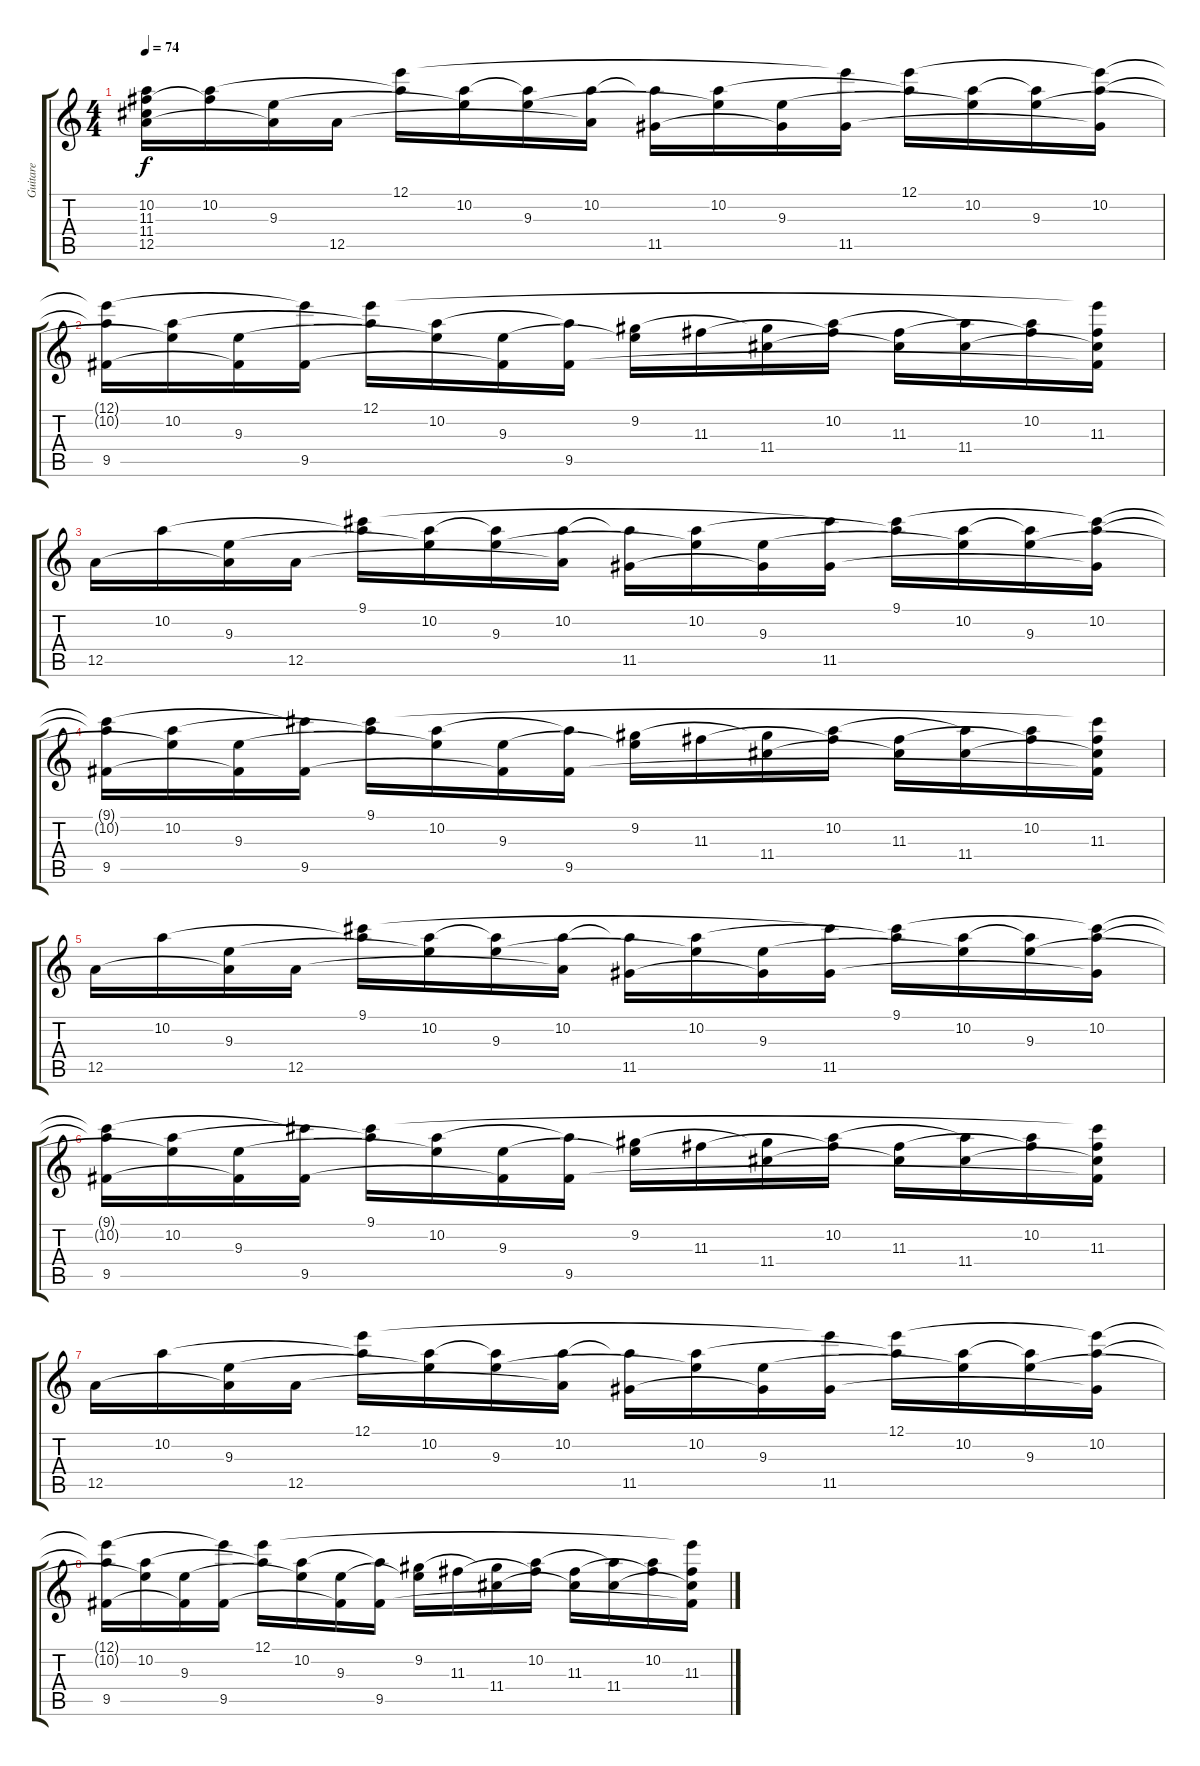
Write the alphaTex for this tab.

\track ("Guitare" "Guitare") {instrument acousticguitarsteel}
\staff {score tabs}
\tuning (E4 B3 G3 D3 A2 E2) {hide}
\ts (4 4)
\tempo 74
\clef g2
\ks c
(10.2{t} 11.3{t} 11.4{t} 12.5).16{dy f} (10.2 11.3{t}).16 (9.3 12.5{t}).16 12.5.16 (12.1 10.2{t}).16 (10.2 9.3{t}).16 (10.2{t} 9.3).16 (10.2 12.5{t}).16 (10.2{t} 11.5).16 (10.2 9.3{t}).16 (9.3 11.5{t}).16 (12.1{t} 11.5).16 (12.1 10.2{t}).16 (10.2 9.3{t}).16 (10.2{t} 9.3).16 (12.1{t} 10.2 11.5{t}).16 |
(12.1{t} 10.2{t} 9.5).16 (10.2 9.3{t}).16 (9.3 9.5{t}).16 (12.1{t} 9.5).16 (12.1 10.2{t}).16 (10.2 9.3{t}).16 (9.3 9.5{t}).16 (10.2{t} 9.5).16 (9.2 9.3{t}).16 11.3.16 (9.2{t} 11.4).16 (10.2 11.3{t}).16 (11.3 11.4{t}).16 (10.2{t} 11.4).16 (10.2 11.3{t}).16 (12.1{t} 11.3 11.4{t} 9.5{t}).16 |
12.5.16 10.2.16 (9.3 12.5{t}).16 12.5.16 (9.1 10.2{t}).16 (10.2 9.3{t}).16 (10.2{t} 9.3).16 (10.2 12.5{t}).16 (10.2{t} 11.5).16 (10.2 9.3{t}).16 (9.3 11.5{t}).16 (9.1{t} 11.5).16 (9.1 10.2{t}).16 (10.2 9.3{t}).16 (10.2{t} 9.3).16 (9.1{t} 10.2 11.5{t}).16 |
(9.1{t} 10.2{t} 9.5).16 (10.2 9.3{t}).16 (9.3 9.5{t}).16 (9.1{t} 9.5).16 (9.1 10.2{t}).16 (10.2 9.3{t}).16 (9.3 9.5{t}).16 (10.2{t} 9.5).16 (9.2 9.3{t}).16 11.3.16 (9.2{t} 11.4).16 (10.2 11.3{t}).16 (11.3 11.4{t}).16 (10.2{t} 11.4).16 (10.2 11.3{t}).16 (9.1{t} 11.3 11.4{t} 9.5{t}).16 |
12.5.16 10.2.16 (9.3 12.5{t}).16 12.5.16 (9.1 10.2{t}).16 (10.2 9.3{t}).16 (10.2{t} 9.3).16 (10.2 12.5{t}).16 (10.2{t} 11.5).16 (10.2 9.3{t}).16 (9.3 11.5{t}).16 (9.1{t} 11.5).16 (9.1 10.2{t}).16 (10.2 9.3{t}).16 (10.2{t} 9.3).16 (9.1{t} 10.2 11.5{t}).16 |
(9.1{t} 10.2{t} 9.5).16 (10.2 9.3{t}).16 (9.3 9.5{t}).16 (9.1{t} 9.5).16 (9.1 10.2{t}).16 (10.2 9.3{t}).16 (9.3 9.5{t}).16 (10.2{t} 9.5).16 (9.2 9.3{t}).16 11.3.16 (9.2{t} 11.4).16 (10.2 11.3{t}).16 (11.3 11.4{t}).16 (10.2{t} 11.4).16 (10.2 11.3{t}).16 (9.1{t} 11.3 11.4{t} 9.5{t}).16 |
12.5.16 10.2.16 (9.3 12.5{t}).16 12.5.16 (12.1 10.2{t}).16 (10.2 9.3{t}).16 (10.2{t} 9.3).16 (10.2 12.5{t}).16 (10.2{t} 11.5).16 (10.2 9.3{t}).16 (9.3 11.5{t}).16 (12.1{t} 11.5).16 (12.1 10.2{t}).16 (10.2 9.3{t}).16 (10.2{t} 9.3).16 (12.1{t} 10.2 11.5{t}).16 |
(12.1{t} 10.2{t} 9.5).16 (10.2 9.3{t}).16 (9.3 9.5{t}).16 (12.1{t} 9.5).16 (12.1 10.2{t}).16 (10.2 9.3{t}).16 (9.3 9.5{t}).16 (10.2{t} 9.5).16 (9.2 9.3{t}).16 11.3.16 (9.2{t} 11.4).16 (10.2 11.3{t}).16 (11.3 11.4{t}).16 (10.2{t} 11.4).16 (10.2 11.3{t}).16 (12.1{t} 11.3 11.4{t} 9.5{t}).16
